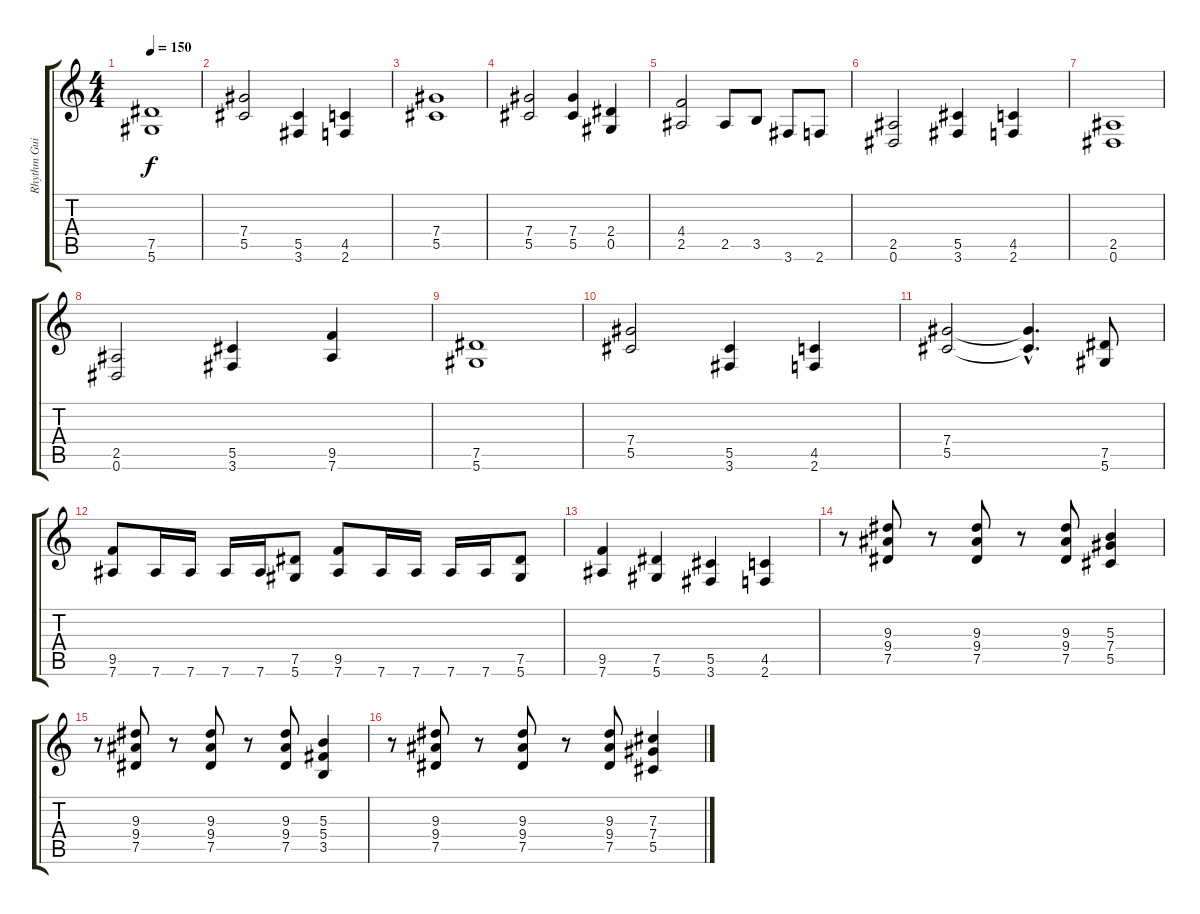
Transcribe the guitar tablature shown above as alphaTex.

\track ("Rhythm Guitar II" "Rhythm Gui") {instrument distortionguitar}
\staff {score tabs}
\tuning (Eb4 Bb3 Gb3 Db3 Ab2 Eb2) {hide}
\ts (4 4)
\tempo 150
\clef g2
\ks c
(7.5 5.6).1{dy f} |
(7.4 5.5).2 (5.5 3.6).4 (4.5 2.6).4 |
(7.4 5.5).1 |
(7.4 5.5).2 (7.4 5.5).4 (2.4 0.5).4 |
(4.4 2.5).2 2.5.8 3.5.8 3.6.8 2.6.8 |
(2.5 0.6).2 (5.5 3.6).4 (4.5 2.6).4 |
(2.5 0.6).1 |
(2.5 0.6).2 (5.5 3.6).4 (9.5 7.6).4 |
(7.5 5.6).1 |
(7.4 5.5).2 (5.5 3.6).4 (4.5 2.6).4 |
(7.4 5.5).2 (7.4{hac t} 5.5{hac t}).4{d} (7.5 5.6).8 |
(9.5 7.6).8 7.6.16 7.6.16 7.6.16 7.6.16 (7.5 5.6).8 (9.5 7.6).8 7.6.16 7.6.16 7.6.16 7.6.16 (7.5 5.6).8 |
(9.5 7.6).4 (7.5 5.6).4 (5.5 3.6).4 (4.5 2.6).4 |
r.8 (9.3 9.4 7.5).8 r.8 (9.3 9.4 7.5).8 r.8 (9.3 9.4 7.5).8 (5.3 7.4 5.5).4 |
r.8 (9.3 9.4 7.5).8 r.8 (9.3 9.4 7.5).8 r.8 (9.3 9.4 7.5).8 (5.3 5.4 3.5).4 |
r.8 (9.3 9.4 7.5).8 r.8 (9.3 9.4 7.5).8 r.8 (9.3 9.4 7.5).8 (7.3 7.4 5.5).4
